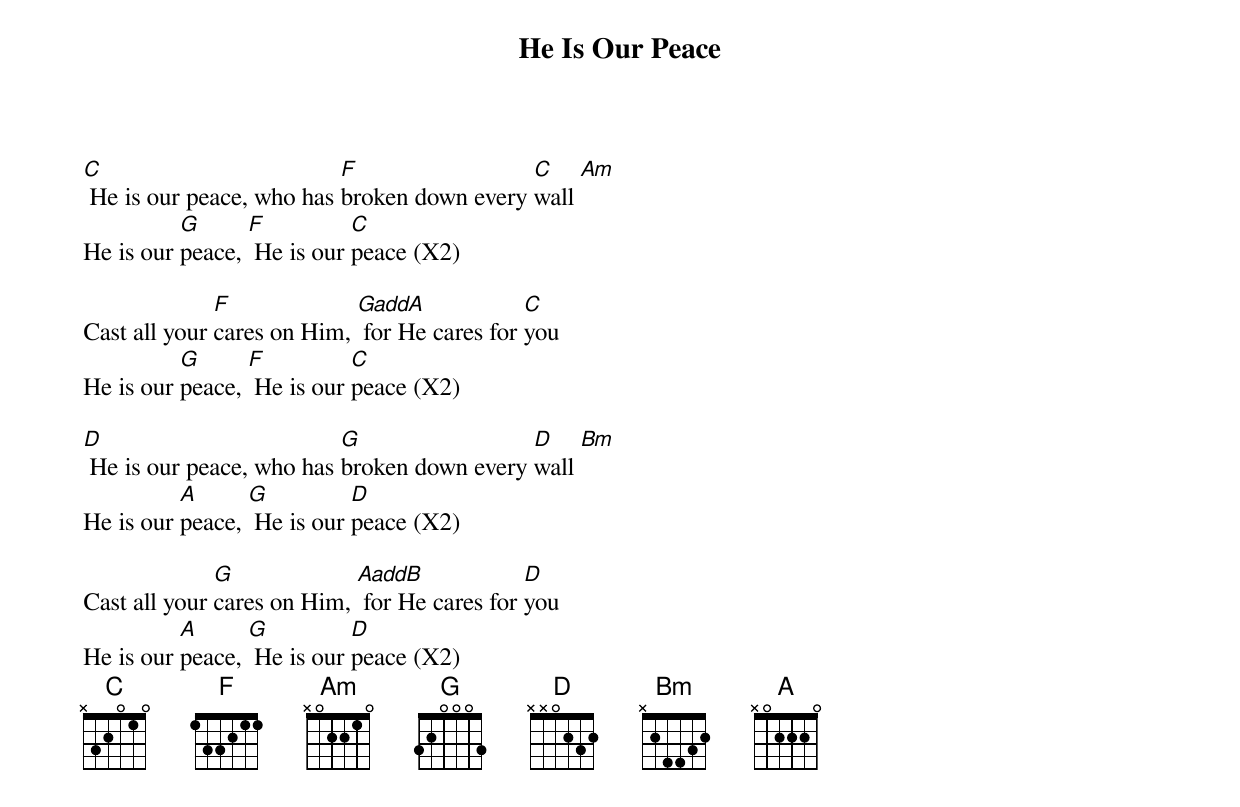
{title: He Is Our Peace}
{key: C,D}
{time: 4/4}
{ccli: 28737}
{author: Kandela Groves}
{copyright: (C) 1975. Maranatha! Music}

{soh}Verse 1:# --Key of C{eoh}
[C] He is our peace, who has [F]broken down every [C]wall [Am]
He is our [G]peace, [F] He is our [C]peace (X2)

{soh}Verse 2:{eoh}
Cast all your [F]cares on Him, [GaddA] for He cares for [C]you
He is our [G]peace, [F] He is our [C]peace (X2)

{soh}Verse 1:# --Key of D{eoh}
[D] He is our peace, who has [G]broken down every [D]wall [Bm]
He is our [A]peace, [G] He is our [D]peace (X2)

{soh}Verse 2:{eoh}
Cast all your [G]cares on Him, [AaddB] for He cares for [D]you
He is our [A]peace, [G] He is our [D]peace (X2)
